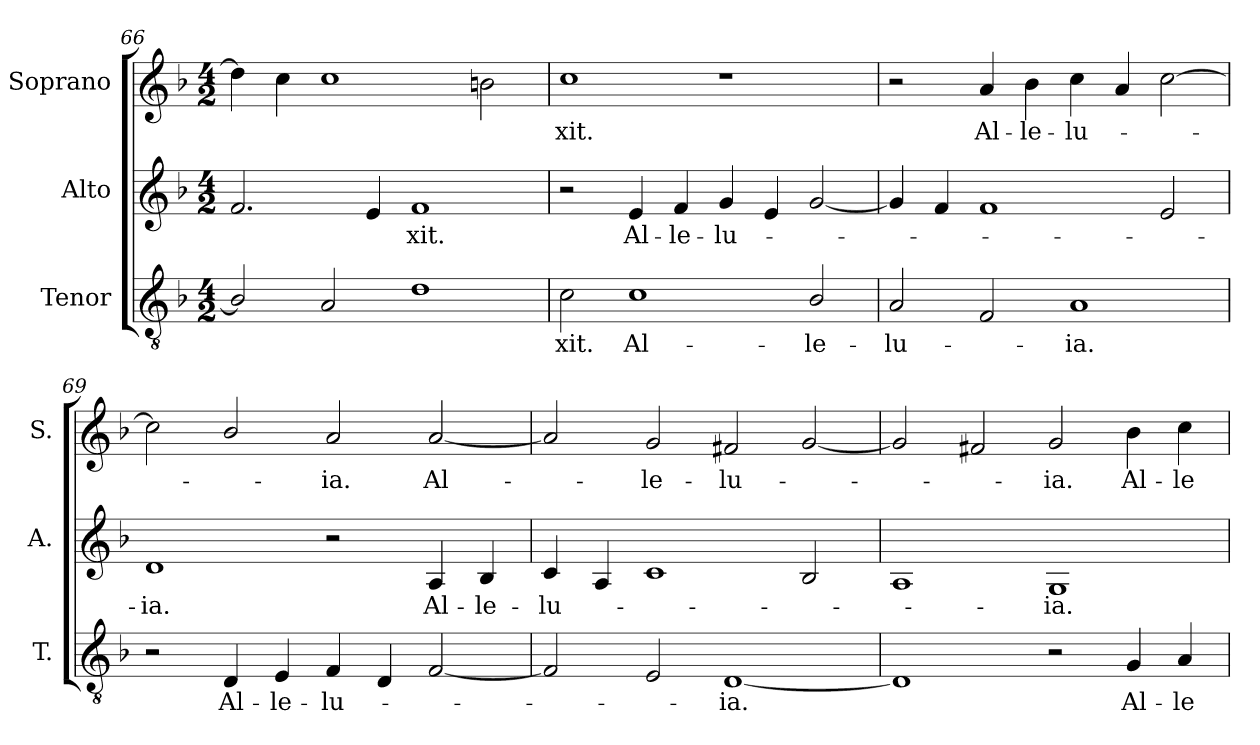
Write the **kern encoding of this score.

**kern	**text	**kern	**text	**kern	**text
*part3	*part3	*part2	*part2	*part1	*part1
*staff3	*staff3	*staff2	*staff2	*staff1	*staff1
*I"Tenor	*	*I"Alto	*	*I"Soprano	*
*I'T.	*	*I'A.	*	*I'S.	*
*clefGv2	*	*clefG2	*	*clefG2	*
*ITrd7c12	*	*	*	*	*
*k[b-]	*	*k[b-]	*	*k[b-]	*
*F:	*	*F:	*	*F:	*
*M4/2	*	*M4/2	*	*M4/2	*
=66	=66	=66	=66	=66	=66
2BB-i/]	.	2.fi/	.	4ddi\]	.
.	.	.	.	4cci\	.
2AAi/	.	.	.	1cci	.
.	.	4ei/	.	.	.
!	!	!	!LO:LY:b:color=#000000	!	!
1Di	.	1fi	-xit.	.	.
.	.	.	.	2bni\	.
=67	=67	=67	=67	=67	=67
!	!LO:LY:b:color=#000000	!	!	!	!
!	!	!	!	!	!LO:LY:b:color=#000000
2Ci\	-xit.	2r	.	1cci	-xit.
!	!LO:LY:b:color=#000000	!	!	!	!
!	!	!	!LO:LY:b:color=#000000	!	!
1Ci	Al-	4ei/	Al-	.	.
!	!	!	!LO:LY:b:color=#000000	!	!
.	.	4fi/	-le-	.	.
!	!	!	!LO:LY:b:color=#000000	!	!
.	.	4gi/	-lu-	1r	.
.	.	4ei/	.	.	.
!	!LO:LY:b:color=#000000	!	!	!	!
2BB-i/	-le-	[2gi/	.	.	.
!!LO:PB:g=z
=68	=68	=68	=68	=68	=68
!	!LO:LY:b:color=#000000	!	!	!	!
2AAi/	-lu-	4gi/]	.	2r	.
.	.	4fi/	.	.	.
!	!	!	!	!	!LO:LY:b:color=#000000
2FFi/	.	1fi	.	4ai/	Al-
!	!	!	!	!	!LO:LY:b:color=#000000
.	.	.	.	4b-i\	-le-
!	!LO:LY:b:color=#000000	!	!	!	!
!	!	!	!	!	!LO:LY:b:color=#000000
1AAi	-ia.	.	.	4cci\	-lu-
.	.	.	.	4ai/	.
.	.	2ei/	.	[2cci\	.
=69	=69	=69	=69	=69	=69
!	!	!	!LO:LY:b:color=#000000	!	!
2r	.	1di	-ia.	2cci\]	.
!	!LO:LY:b:color=#000000	!	!	!	!
4DDi/	Al-	.	.	2b-i/	.
!	!LO:LY:b:color=#000000	!	!	!	!
4EEi/	-le-	.	.	.	.
!	!LO:LY:b:color=#000000	!	!	!	!
!	!	!	!	!	!LO:LY:b:color=#000000
4FFi/	-lu-	2r	.	2ai/	-ia.
4DDi/	.	.	.	.	.
!	!	!	!LO:LY:b:color=#000000	!	!
!	!	!	!	!	!LO:LY:b:color=#000000
[2FFi/	.	4Ai/	Al-	[2ai/	Al-
!	!	!	!LO:LY:b:color=#000000	!	!
.	.	4B-i/	-le-	.	.
=70	=70	=70	=70	=70	=70
!	!	!	!LO:LY:b:color=#000000	!	!
2FFi/]	.	4ci/	-lu-	2ai/]	.
.	.	4Ai/	.	.	.
!	!	!	!	!	!LO:LY:b:color=#000000
2EEi/	.	1ci	.	2gi/	-le-
!	!LO:LY:b:color=#000000	!	!	!	!
!	!	!	!	!	!LO:LY:b:color=#000000
[1DDi	-ia.	.	.	2f#Xi/	-lu-
.	.	2B-i/	.	[2gi/	.
=71	=71	=71	=71	=71	=71
1DDi]	.	1Ai	.	2gi/]	.
.	.	.	.	2f#Xi/	.
!	!	!	!LO:LY:b:color=#000000	!	!
!	!	!	!	!	!LO:LY:b:color=#000000
2r	.	1Gi	-ia.	2gi/	-ia.
!	!LO:LY:b:color=#000000	!	!	!	!
!	!	!	!	!	!LO:LY:b:color=#000000
4GGi/	Al-	.	.	4b-i\	Al-
!	!LO:LY:b:color=#000000	!	!	!	!
!	!	!	!	!	!LO:LY:b:color=#000000
4AAi/	-le-	.	.	4cci\	-le-
=	=	=	=	=	=
*-	*-	*-	*-	*-	*-
